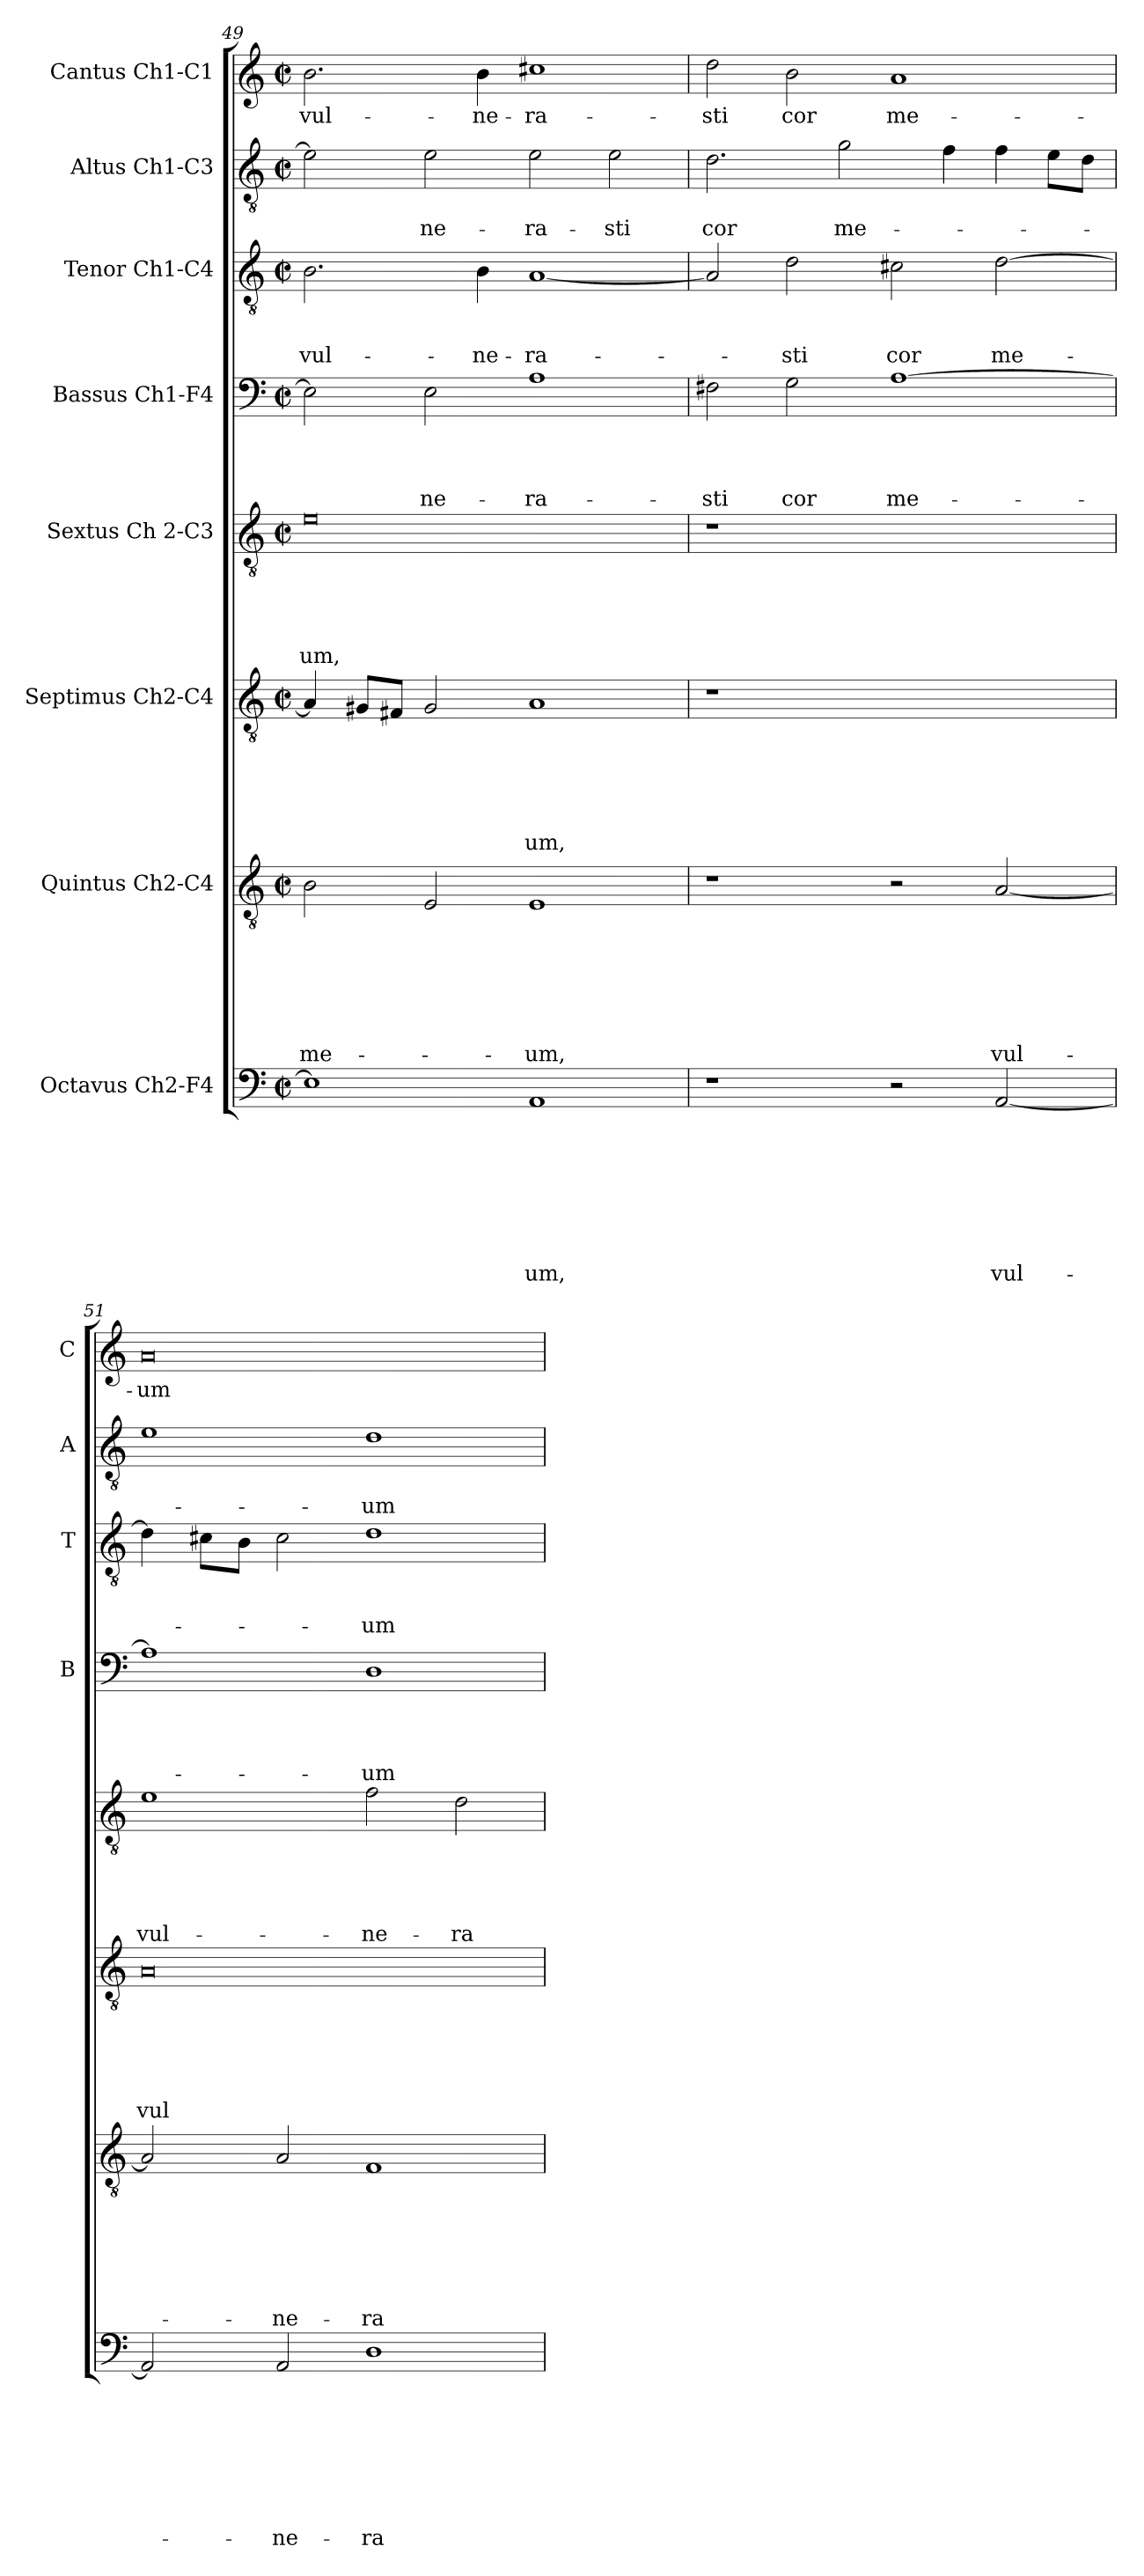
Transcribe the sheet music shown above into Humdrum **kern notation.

**kern	**text	**text	**text	**text	**text	**text	**text	**text	**kern	**text	**text	**text	**text	**text	**text	**text	**kern	**text	**text	**text	**text	**text	**text	**kern	**text	**text	**text	**text	**text	**kern	**text	**text	**text	**text	**kern	**text	**text	**text	**kern	**text	**text	**kern	**text
*part8	*part8	*part8	*part8	*part8	*part8	*part8	*part8	*part8	*part7	*part7	*part7	*part7	*part7	*part7	*part7	*part7	*part6	*part6	*part6	*part6	*part6	*part6	*part6	*part5	*part5	*part5	*part5	*part5	*part5	*part4	*part4	*part4	*part4	*part4	*part3	*part3	*part3	*part3	*part2	*part2	*part2	*part1	*part1
*staff8	*staff8	*staff8	*staff8	*staff8	*staff8	*staff8	*staff8	*staff8	*staff7	*staff7	*staff7	*staff7	*staff7	*staff7	*staff7	*staff7	*staff6	*staff6	*staff6	*staff6	*staff6	*staff6	*staff6	*staff5	*staff5	*staff5	*staff5	*staff5	*staff5	*staff4	*staff4	*staff4	*staff4	*staff4	*staff3	*staff3	*staff3	*staff3	*staff2	*staff2	*staff2	*staff1	*staff1
*I"Octavus Ch2-F4	*	*	*	*	*	*	*	*	*I"Quintus Ch2-C4	*	*	*	*	*	*	*	*I"Septimus Ch2-C4	*	*	*	*	*	*	*I"Sextus Ch 2-C3	*	*	*	*	*	*I"Bassus Ch1-F4	*	*	*	*	*I"Tenor Ch1-C4	*	*	*	*I"Altus Ch1-C3	*	*	*I"Cantus Ch1-C1	*
*	*	*	*	*	*	*	*	*	*	*	*	*	*	*	*	*	*	*	*	*	*	*	*	*	*	*	*	*	*	*I'B	*	*	*	*	*I'T	*	*	*	*I'A	*	*	*I'C	*
!!LO:LB:g=z
*clefF4	*	*	*	*	*	*	*	*	*clefGv2	*	*	*	*	*	*	*	*clefGv2	*	*	*	*	*	*	*clefGv2	*	*	*	*	*	*clefF4	*	*	*	*	*clefGv2	*	*	*	*clefGv2	*	*	*clefG2	*
*k[]	*	*	*	*	*	*	*	*	*k[]	*	*	*	*	*	*	*	*k[]	*	*	*	*	*	*	*k[]	*	*	*	*	*	*k[]	*	*	*	*	*k[]	*	*	*	*k[]	*	*	*k[]	*
*C:	*	*	*	*	*	*	*	*	*C:	*	*	*	*	*	*	*	*C:	*	*	*	*	*	*	*C:	*	*	*	*	*	*C:	*	*	*	*	*C:	*	*	*	*C:	*	*	*C:	*
*M2/2	*	*	*	*	*	*	*	*	*M2/2	*	*	*	*	*	*	*	*M2/2	*	*	*	*	*	*	*M2/2	*	*	*	*	*	*M2/2	*	*	*	*	*M2/2	*	*	*	*M2/2	*	*	*M2/2	*
*met(c|)	*	*	*	*	*	*	*	*	*met(c|)	*	*	*	*	*	*	*	*met(c|)	*	*	*	*	*	*	*met(c|)	*	*	*	*	*	*met(c|)	*	*	*	*	*met(c|)	*	*	*	*met(c|)	*	*	*met(c|)	*
=49	=49	=49	=49	=49	=49	=49	=49	=49	=49	=49	=49	=49	=49	=49	=49	=49	=49	=49	=49	=49	=49	=49	=49	=49	=49	=49	=49	=49	=49	=49	=49	=49	=49	=49	=49	=49	=49	=49	=49	=49	=49	=49	=49
!	!	!	!	!	!	!	!	!	!	!	!	!	!	!	!	!LO:LY:b	!	!	!	!	!	!	!	!	!	!	!	!	!LO:LY:b	!	!	!	!	!	!	!	!	!LO:LY:b	!	!	!	!	!LO:LY:b
1E]	.	.	.	.	.	.	.	.	2B\	.	.	.	.	.	.	me-	4A/]	.	.	.	.	.	.	0e	.	.	.	.	-um,	2E\]	.	.	.	.	2.B\	.	.	vul-	2e\]	.	.	2.b\	vul-
.	.	.	.	.	.	.	.	.	.	.	.	.	.	.	.	.	8G#X/L	.	.	.	.	.	.	.	.	.	.	.	.	.	.	.	.	.	.	.	.	.	.	.	.	.	.
.	.	.	.	.	.	.	.	.	.	.	.	.	.	.	.	.	8F#X/J	.	.	.	.	.	.	.	.	.	.	.	.	.	.	.	.	.	.	.	.	.	.	.	.	.	.
!	!	!	!	!	!	!	!	!	!	!	!	!	!	!	!	!	!	!	!	!	!	!	!	!	!	!	!	!	!	!	!	!	!	!LO:LY:b	!	!	!	!	!	!	!LO:LY:b	!	!
.	.	.	.	.	.	.	.	.	2E/	.	.	.	.	.	.	.	2G#/	.	.	.	.	.	.	.	.	.	.	.	.	2E\	.	.	.	-ne-	.	.	.	.	2e\	.	-ne-	.	.
!	!	!	!	!	!	!	!	!	!	!	!	!	!	!	!	!	!	!	!	!	!	!	!	!	!	!	!	!	!	!	!	!	!	!	!	!	!	!LO:LY:b	!	!	!	!	!LO:LY:b
.	.	.	.	.	.	.	.	.	.	.	.	.	.	.	.	.	.	.	.	.	.	.	.	.	.	.	.	.	.	.	.	.	.	.	4B\	.	.	-ne-	.	.	.	4b\	-ne-
!	!	!	!	!	!	!	!	!LO:LY:b	!	!	!	!	!	!	!	!LO:LY:b	!	!	!	!	!	!	!LO:LY:b	!	!	!	!	!	!	!	!	!	!	!LO:LY:b	!	!	!	!LO:LY:b	!	!	!LO:LY:b	!	!LO:LY:b
1AA	.	.	.	.	.	.	.	-um,	1E	.	.	.	.	.	.	-um,	1A	.	.	.	.	.	-um,	.	.	.	.	.	.	1A	.	.	.	-ra-	[1A	.	.	-ra-	2e\	.	-ra-	1cc#X	-ra-
!	!	!	!	!	!	!	!	!	!	!	!	!	!	!	!	!	!	!	!	!	!	!	!	!	!	!	!	!	!	!	!	!	!	!	!	!	!	!	!	!	!LO:LY:b	!	!
.	.	.	.	.	.	.	.	.	.	.	.	.	.	.	.	.	.	.	.	.	.	.	.	.	.	.	.	.	.	.	.	.	.	.	.	.	.	.	2e\	.	-sti	.	.
=50	=50	=50	=50	=50	=50	=50	=50	=50	=50	=50	=50	=50	=50	=50	=50	=50	=50	=50	=50	=50	=50	=50	=50	=50	=50	=50	=50	=50	=50	=50	=50	=50	=50	=50	=50	=50	=50	=50	=50	=50	=50	=50	=50
!	!	!	!	!	!	!	!	!	!	!	!	!	!	!	!	!	!	!	!	!	!	!	!	!	!	!	!	!	!	!	!	!	!	!LO:LY:b	!	!	!	!	!	!	!LO:LY:b	!	!LO:LY:b
1r	.	.	.	.	.	.	.	.	1r	.	.	.	.	.	.	.	1r	.	.	.	.	.	.	1r	.	.	.	.	.	2F#X\	.	.	.	-sti	2A/]	.	.	.	2.d\	.	cor	2dd\	-sti
!	!	!	!	!	!	!	!	!	!	!	!	!	!	!	!	!	!	!	!	!	!	!	!	!	!	!	!	!	!	!	!	!	!	!LO:LY:b	!	!	!	!LO:LY:b	!	!	!	!	!LO:LY:b
.	.	.	.	.	.	.	.	.	.	.	.	.	.	.	.	.	.	.	.	.	.	.	.	.	.	.	.	.	.	2G\	.	.	.	cor	2d\	.	.	-sti	.	.	.	2b\	cor
!	!	!	!	!	!	!	!	!	!	!	!	!	!	!	!	!	!	!	!	!	!	!	!	!	!	!	!	!	!	!	!	!	!	!	!	!	!	!	!	!	!LO:LY:b	!	!
.	.	.	.	.	.	.	.	.	.	.	.	.	.	.	.	.	.	.	.	.	.	.	.	.	.	.	.	.	.	.	.	.	.	.	.	.	.	.	2g\	.	me-	.	.
!	!	!	!	!	!	!	!	!	!	!	!	!	!	!	!	!	!	!	!	!	!	!	!	!	!	!	!	!	!	!	!	!	!	!LO:LY:b	!	!	!	!LO:LY:b	!	!	!	!	!LO:LY:b
2r	.	.	.	.	.	.	.	.	2r	.	.	.	.	.	.	.	1ryy	.	.	.	.	.	.	1ryy	.	.	.	.	.	[1A	.	.	.	me-	2c#X\	.	.	cor	.	.	.	1a	me-
.	.	.	.	.	.	.	.	.	.	.	.	.	.	.	.	.	.	.	.	.	.	.	.	.	.	.	.	.	.	.	.	.	.	.	.	.	.	.	4f\	.	.	.	.
!	!	!	!	!	!	!	!	!LO:LY:b	!	!	!	!	!	!	!	!LO:LY:b	!	!	!	!	!	!	!	!	!	!	!	!	!	!	!	!	!	!	!	!	!	!LO:LY:b	!	!	!	!	!
[2AA/	.	.	.	.	.	.	.	vul-	[2A/	.	.	.	.	.	.	vul-	.	.	.	.	.	.	.	.	.	.	.	.	.	.	.	.	.	.	[2d\	.	.	me-	4f\	.	.	.	.
.	.	.	.	.	.	.	.	.	.	.	.	.	.	.	.	.	.	.	.	.	.	.	.	.	.	.	.	.	.	.	.	.	.	.	.	.	.	.	8e\L	.	.	.	.
.	.	.	.	.	.	.	.	.	.	.	.	.	.	.	.	.	.	.	.	.	.	.	.	.	.	.	.	.	.	.	.	.	.	.	.	.	.	.	8d\J	.	.	.	.
=51	=51	=51	=51	=51	=51	=51	=51	=51	=51	=51	=51	=51	=51	=51	=51	=51	=51	=51	=51	=51	=51	=51	=51	=51	=51	=51	=51	=51	=51	=51	=51	=51	=51	=51	=51	=51	=51	=51	=51	=51	=51	=51	=51
!	!	!	!	!	!	!	!	!	!	!	!	!	!	!	!	!	!	!	!	!	!	!	!LO:LY:b	!	!	!	!	!	!LO:LY:b	!	!	!	!	!	!	!	!	!	!	!	!	!	!LO:LY:b
2AA/]	.	.	.	.	.	.	.	.	2A/]	.	.	.	.	.	.	.	0A	.	.	.	.	.	vul-	1e	.	.	.	.	vul-	1A]	.	.	.	.	4d\]	.	.	.	1e	.	.	0a	-um
.	.	.	.	.	.	.	.	.	.	.	.	.	.	.	.	.	.	.	.	.	.	.	.	.	.	.	.	.	.	.	.	.	.	.	8c#X\L	.	.	.	.	.	.	.	.
.	.	.	.	.	.	.	.	.	.	.	.	.	.	.	.	.	.	.	.	.	.	.	.	.	.	.	.	.	.	.	.	.	.	.	8B\J	.	.	.	.	.	.	.	.
!	!	!	!	!	!	!	!	!LO:LY:b	!	!	!	!	!	!	!	!LO:LY:b	!	!	!	!	!	!	!	!	!	!	!	!	!	!	!	!	!	!	!	!	!	!	!	!	!	!	!
2AA/	.	.	.	.	.	.	.	-ne-	2A/	.	.	.	.	.	.	-ne-	.	.	.	.	.	.	.	.	.	.	.	.	.	.	.	.	.	.	2c#\	.	.	.	.	.	.	.	.
!	!	!	!	!	!	!	!	!LO:LY:b	!	!	!	!	!	!	!	!LO:LY:b	!	!	!	!	!	!	!	!	!	!	!	!	!LO:LY:b	!	!	!	!	!LO:LY:b	!	!	!	!LO:LY:b	!	!	!LO:LY:b	!	!
1D	.	.	.	.	.	.	.	-ra-	1F	.	.	.	.	.	.	-ra-	.	.	.	.	.	.	.	2f\	.	.	.	.	-ne-	1D	.	.	.	-um	1d	.	.	-um	1d	.	-um	.	.
!	!	!	!	!	!	!	!	!	!	!	!	!	!	!	!	!	!	!	!	!	!	!	!	!	!	!	!	!	!LO:LY:b	!	!	!	!	!	!	!	!	!	!	!	!	!	!
.	.	.	.	.	.	.	.	.	.	.	.	.	.	.	.	.	.	.	.	.	.	.	.	2d\	.	.	.	.	-ra-	.	.	.	.	.	.	.	.	.	.	.	.	.	.
=	=	=	=	=	=	=	=	=	=	=	=	=	=	=	=	=	=	=	=	=	=	=	=	=	=	=	=	=	=	=	=	=	=	=	=	=	=	=	=	=	=	=	=
*-	*-	*-	*-	*-	*-	*-	*-	*-	*-	*-	*-	*-	*-	*-	*-	*-	*-	*-	*-	*-	*-	*-	*-	*-	*-	*-	*-	*-	*-	*-	*-	*-	*-	*-	*-	*-	*-	*-	*-	*-	*-	*-	*-
